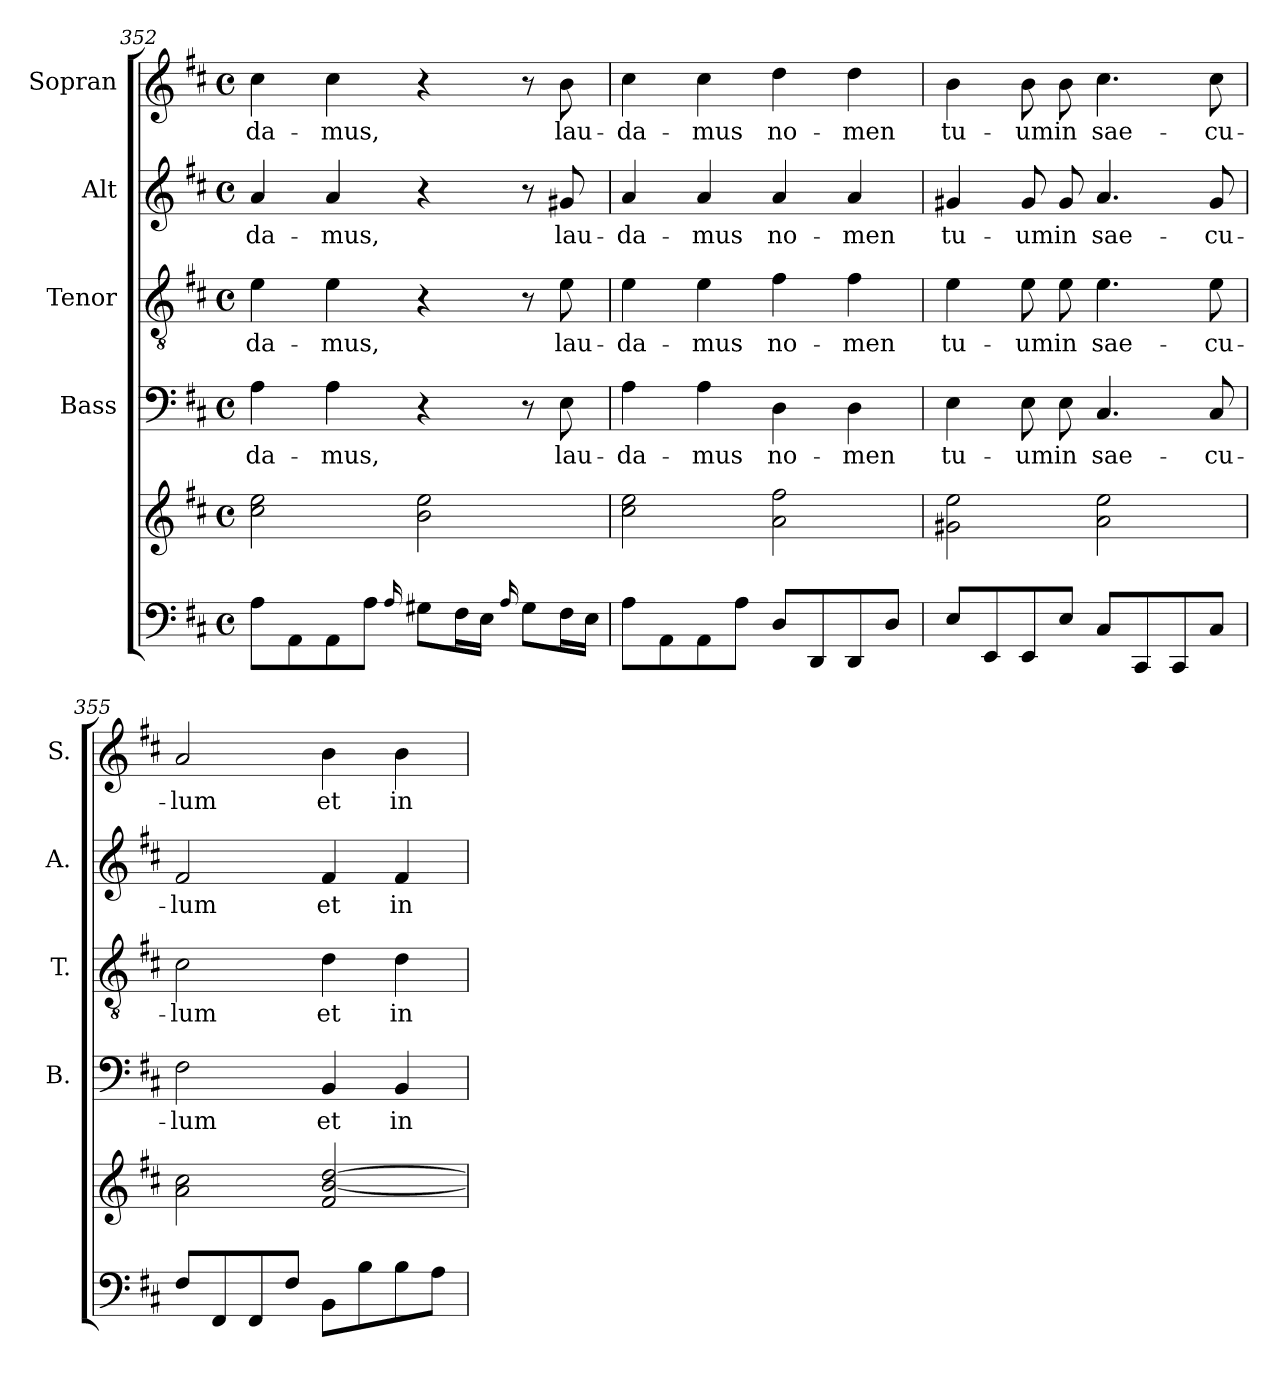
**kern	**kern	**kern	**text	**kern	**text	**kern	**text	**kern	**text
*part5	*part5	*part4	*part4	*part3	*part3	*part2	*part2	*part1	*part1
*staff6	*staff5	*staff4	*staff4	*staff3	*staff3	*staff2	*staff2	*staff1	*staff1
*	*	*I"Bass	*	*I"Tenor	*	*I"Alt	*	*I"Sopran	*
*	*	*I'B.	*	*I'T.	*	*I'A.	*	*I'S.	*
!!LO:LB:g=z
*clefF4	*clefG2	*clefF4	*	*clefGv2	*	*clefG2	*	*clefG2	*
*k[f#c#]	*k[f#c#]	*k[f#c#]	*	*k[f#c#]	*	*k[f#c#]	*	*k[f#c#]	*
*D:	*D:	*D:	*	*D:	*	*D:	*	*D:	*
*M4/4	*M4/4	*M4/4	*	*M4/4	*	*M4/4	*	*M4/4	*
*met(c)	*met(c)	*met(c)	*	*met(c)	*	*met(c)	*	*met(c)	*
=352	=352	=352	=352	=352	=352	=352	=352	=352	=352
!	!	!	!LO:LY:b	!	!LO:LY:b	!	!LO:LY:b	!	!LO:LY:b
8A\L	2cc#\ 2ee\	4A\	-da-	4e\	-da-	4a/	-da-	4cc#\	-da-
8AA\	.	.	.	.	.	.	.	.	.
!	!	!	!LO:LY:b	!	!LO:LY:b	!	!LO:LY:b	!	!LO:LY:b
8AA\	.	4A\	-mus,	4e\	-mus,	4a/	-mus,	4cc#\	-mus,
8A\J	.	.	.	.	.	.	.	.	.
16qqA/	.	.	.	.	.	.	.	.	.
8G#X\L	2b\ 2ee\	4r	.	4r	.	4r	.	4r	.
16F#\L	.	.	.	.	.	.	.	.	.
16E\JJ	.	.	.	.	.	.	.	.	.
16qqA/	.	.	.	.	.	.	.	.	.
8G#\L	.	8r	.	8r	.	8r	.	8r	.
!	!	!	!LO:LY:b	!	!LO:LY:b	!	!LO:LY:b	!	!LO:LY:b
16F#\L	.	8E\	lau-	8e\	lau-	8g#X/	lau-	8b\	lau-
16E\JJ	.	.	.	.	.	.	.	.	.
!!LO:PB:g=z
=353	=353	=353	=353	=353	=353	=353	=353	=353	=353
!	!	!	!LO:LY:b	!	!LO:LY:b	!	!LO:LY:b	!	!LO:LY:b
8A\L	2cc#\ 2ee\	4A\	-da-	4e\	-da-	4a/	-da-	4cc#\	-da-
8AA\	.	.	.	.	.	.	.	.	.
!	!	!	!LO:LY:b	!	!LO:LY:b	!	!LO:LY:b	!	!LO:LY:b
8AA\	.	4A\	-mus	4e\	-mus	4a/	-mus	4cc#\	-mus
8A\J	.	.	.	.	.	.	.	.	.
!	!	!	!LO:LY:b	!	!LO:LY:b	!	!LO:LY:b	!	!LO:LY:b
8D/L	2a\ 2ff#\	4D\	no-	4f#\	no-	4a/	no-	4dd\	no-
8DD/	.	.	.	.	.	.	.	.	.
!	!	!	!LO:LY:b	!	!LO:LY:b	!	!LO:LY:b	!	!LO:LY:b
8DD/	.	4D\	-men	4f#\	-men	4a/	-men	4dd\	-men
8D/J	.	.	.	.	.	.	.	.	.
!!LO:LB:g=z
=354	=354	=354	=354	=354	=354	=354	=354	=354	=354
!	!	!	!LO:LY:b	!	!LO:LY:b	!	!LO:LY:b	!	!LO:LY:b
8E/L	2g#X\ 2ee\	4E\	tu-	4e\	tu-	4g#X/	tu-	4b\	tu-
8EE/	.	.	.	.	.	.	.	.	.
!	!	!	!LO:LY:b	!	!LO:LY:b	!	!LO:LY:b	!	!LO:LY:b
8EE/	.	8E\	-um	8e\	-um	8g#/	-um	8b\	-um
!	!	!	!LO:LY:b	!	!LO:LY:b	!	!LO:LY:b	!	!LO:LY:b
8E/J	.	8E\	in	8e\	in	8g#/	in	8b\	in
!	!	!	!LO:LY:b	!	!LO:LY:b	!	!LO:LY:b	!	!LO:LY:b
8C#/L	2a\ 2ee\	4.C#/	sae-	4.e\	sae-	4.a/	sae-	4.cc#\	sae-
8CC#/	.	.	.	.	.	.	.	.	.
8CC#/	.	.	.	.	.	.	.	.	.
!	!	!	!LO:LY:b	!	!LO:LY:b	!	!LO:LY:b	!	!LO:LY:b
8C#/J	.	8C#/	-cu-	8e\	-cu-	8g#/	-cu-	8cc#\	-cu-
!!LO:PB:g=z
=355	=355	=355	=355	=355	=355	=355	=355	=355	=355
!	!	!	!LO:LY:b	!	!LO:LY:b	!	!LO:LY:b	!	!LO:LY:b
8F#/L	2a\ 2cc#\	2F#\	-lum	2c#\	-lum	2f#/	-lum	2a/	-lum
8FF#/	.	.	.	.	.	.	.	.	.
8FF#/	.	.	.	.	.	.	.	.	.
8F#/J	.	.	.	.	.	.	.	.	.
!	!	!	!LO:LY:b	!	!LO:LY:b	!	!LO:LY:b	!	!LO:LY:b
8BB\L	2f#/ [2b/ [2dd/	4BB/	et	4d\	et	4f#/	et	4b\	et
8B\	.	.	.	.	.	.	.	.	.
!	!	!	!LO:LY:b	!	!LO:LY:b	!	!LO:LY:b	!	!LO:LY:b
8B\	.	4BB/	in	4d\	in	4f#/	in	4b\	in
8A\J	.	.	.	.	.	.	.	.	.
=	=	=	=	=	=	=	=	=	=
*-	*-	*-	*-	*-	*-	*-	*-	*-	*-
